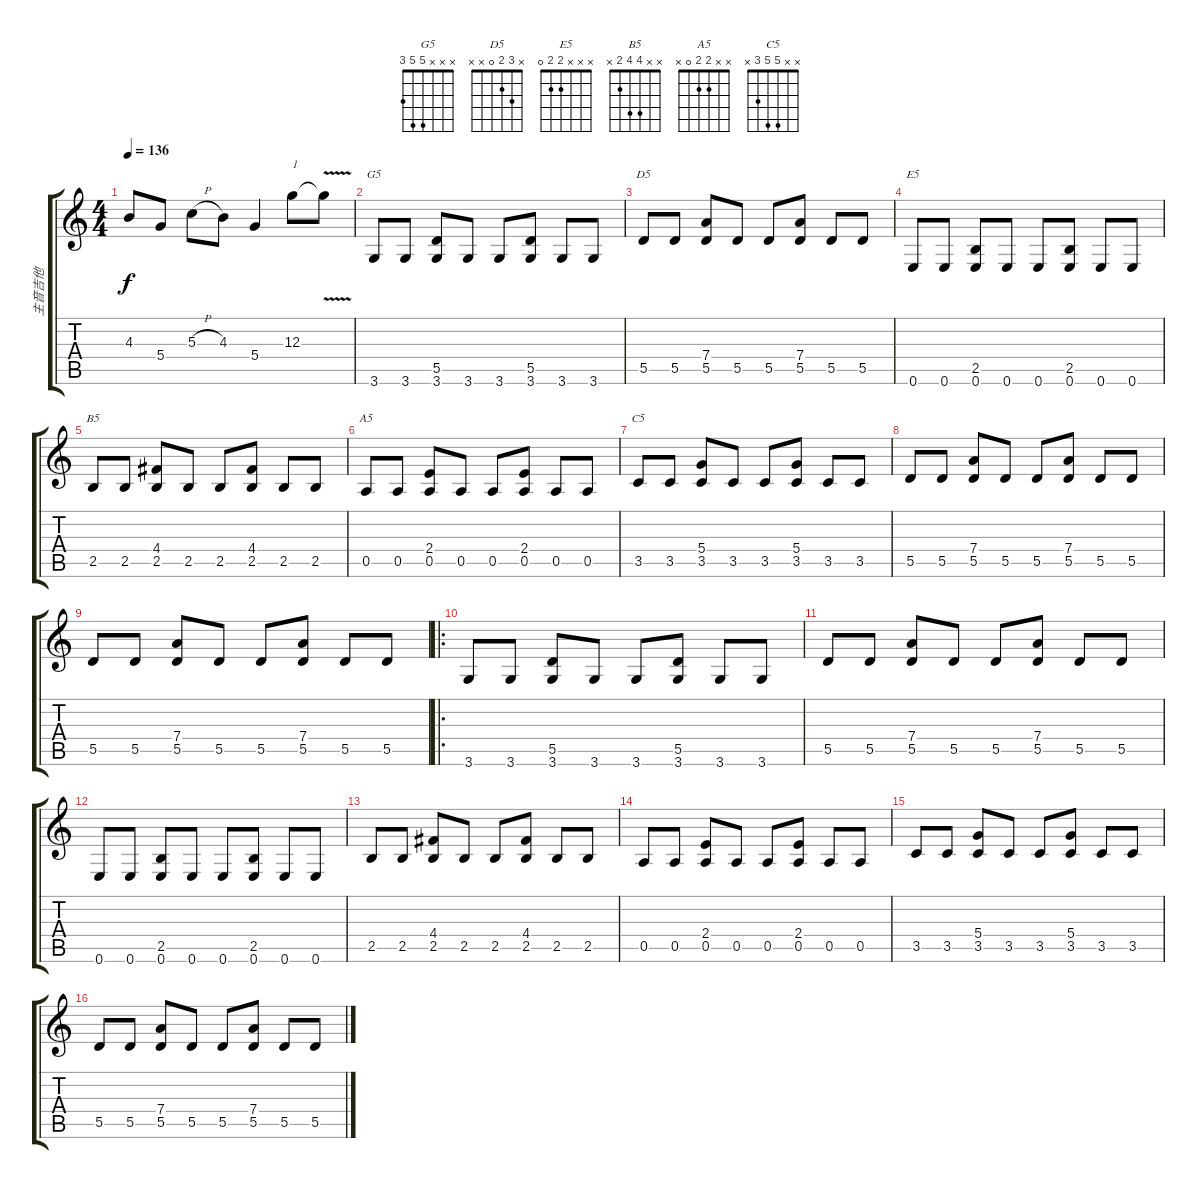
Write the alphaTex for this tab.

\track ("主音吉他" "主音吉他") {instrument overdrivenguitar}
\staff {score tabs}
\tuning (E4 B3 G3 D3 A2 E2) {hide}
\chord ("G5" x x x 5 5 3)
\chord ("D5" x 3 2 0 x x)
\chord ("E5" x x x 2 2 0)
\chord ("B5" x x 4 4 2 x)
\chord ("A5" x x 2 2 0 x)
\chord ("C5" x x 5 5 3 x)
\ts (4 4)
\tempo 136
\clef g2
\ks c
4.3.8{dy f} 5.4.8 5.3{h}.8 4.3.8 5.4.4 12.3.8{txt "1"} 12.3{v t}.8 |
3.6.8{ch "G5"} 3.6.8 (5.5 3.6).8 3.6.8 3.6.8 (5.5 3.6).8 3.6.8 3.6.8 |
5.5.8{ch "D5"} 5.5.8 (7.4 5.5).8 5.5.8 5.5.8 (7.4 5.5).8 5.5.8 5.5.8 |
0.6.8{ch "E5"} 0.6.8 (2.5 0.6).8 0.6.8 0.6.8 (2.5 0.6).8 0.6.8 0.6.8 |
2.5.8{ch "B5"} 2.5.8 (4.4 2.5).8 2.5.8 2.5.8 (4.4 2.5).8 2.5.8 2.5.8 |
0.5.8{ch "A5"} 0.5.8 (2.4 0.5).8 0.5.8 0.5.8 (2.4 0.5).8 0.5.8 0.5.8 |
3.5.8{ch "C5"} 3.5.8 (5.4 3.5).8 3.5.8 3.5.8 (5.4 3.5).8 3.5.8 3.5.8 |
5.5.8 5.5.8 (7.4 5.5).8 5.5.8 5.5.8 (7.4 5.5).8 5.5.8 5.5.8 |
5.5.8 5.5.8 (7.4 5.5).8 5.5.8 5.5.8 (7.4 5.5).8 5.5.8 5.5.8 |
\ro
3.6.8 3.6.8 (5.5 3.6).8 3.6.8 3.6.8 (5.5 3.6).8 3.6.8 3.6.8 |
5.5.8 5.5.8 (7.4 5.5).8 5.5.8 5.5.8 (7.4 5.5).8 5.5.8 5.5.8 |
0.6.8 0.6.8 (2.5 0.6).8 0.6.8 0.6.8 (2.5 0.6).8 0.6.8 0.6.8 |
2.5.8 2.5.8 (4.4 2.5).8 2.5.8 2.5.8 (4.4 2.5).8 2.5.8 2.5.8 |
0.5.8 0.5.8 (2.4 0.5).8 0.5.8 0.5.8 (2.4 0.5).8 0.5.8 0.5.8 |
3.5.8 3.5.8 (5.4 3.5).8 3.5.8 3.5.8 (5.4 3.5).8 3.5.8 3.5.8 |
5.5.8 5.5.8 (7.4 5.5).8 5.5.8 5.5.8 (7.4 5.5).8 5.5.8 5.5.8
